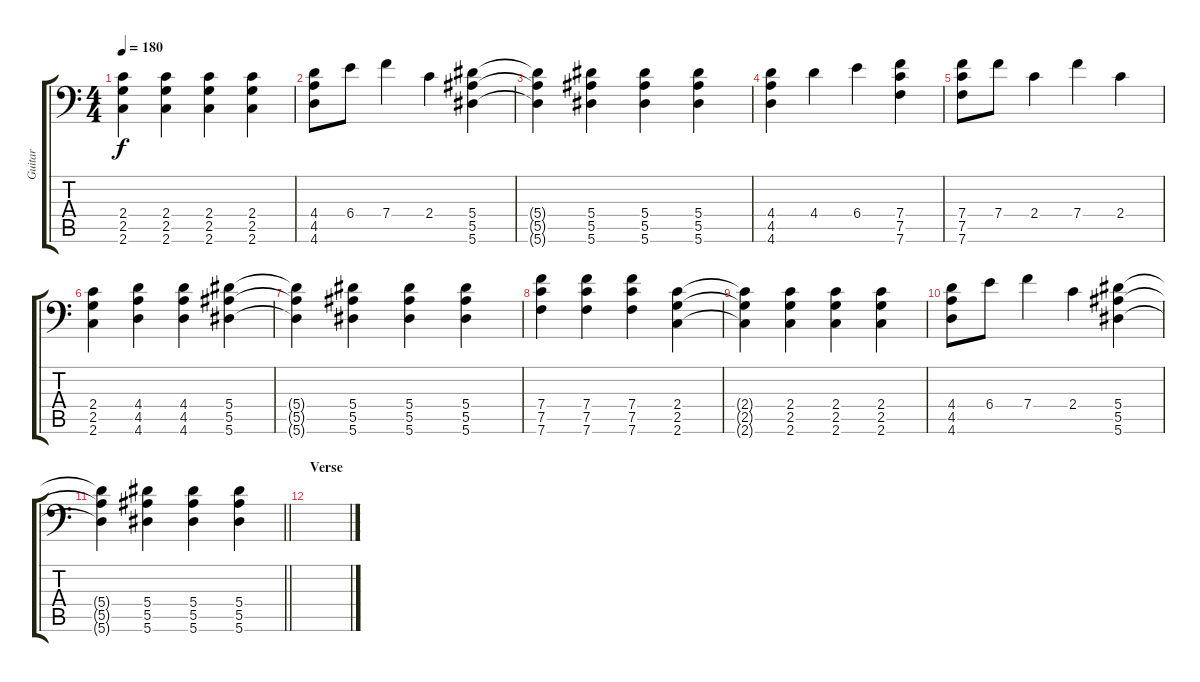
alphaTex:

\track ("Guitar " "Guitar ") {instrument distortionguitar}
\staff {score tabs}
\tuning (C4 G3 Eb3 Bb2 F2 Bb1) {hide}
\ts (4 4)
\tempo 180
\clef f4
\ks c
(2.4{t} 2.5{t} 2.6{t}).4{dy f} (2.4 2.5 2.6).4 (2.4 2.5 2.6).4 (2.4 2.5 2.6).4 |
(4.4 4.5 4.6).8 6.4.8 7.4.4 2.4.4 (5.4 5.5 5.6).4 |
(5.4{t} 5.5{t} 5.6{t}).4 (5.4 5.5 5.6).4 (5.4 5.5 5.6).4 (5.4 5.5 5.6).4 |
(4.4 4.5 4.6).4 4.4.4 6.4.4 (7.4 7.5 7.6).4 |
(7.4 7.5 7.6).8 7.4.8 2.4.4 7.4.4 2.4.4 |
(2.4 2.5 2.6).4 (4.4 4.5 4.6).4 (4.4 4.5 4.6).4 (5.4 5.5 5.6).4 |
(5.4{t} 5.5{t} 5.6{t}).4 (5.4 5.5 5.6).4 (5.4 5.5 5.6).4 (5.4 5.5 5.6).4 |
(7.4 7.5 7.6).4 (7.4 7.5 7.6).4 (7.4 7.5 7.6).4 (2.4 2.5 2.6).4 |
(2.4{t} 2.5{t} 2.6{t}).4 (2.4 2.5 2.6).4 (2.4 2.5 2.6).4 (2.4 2.5 2.6).4 |
(4.4 4.5 4.6).8 6.4.8 7.4.4 2.4.4 (5.4 5.5 5.6).4 |
\barLineRight lightlight
(5.4{t} 5.5{t} 5.6{t}).4 (5.4 5.5 5.6).4 (5.4 5.5 5.6).4 (5.4 5.5 5.6).4 |
\section ("" "Verse")
